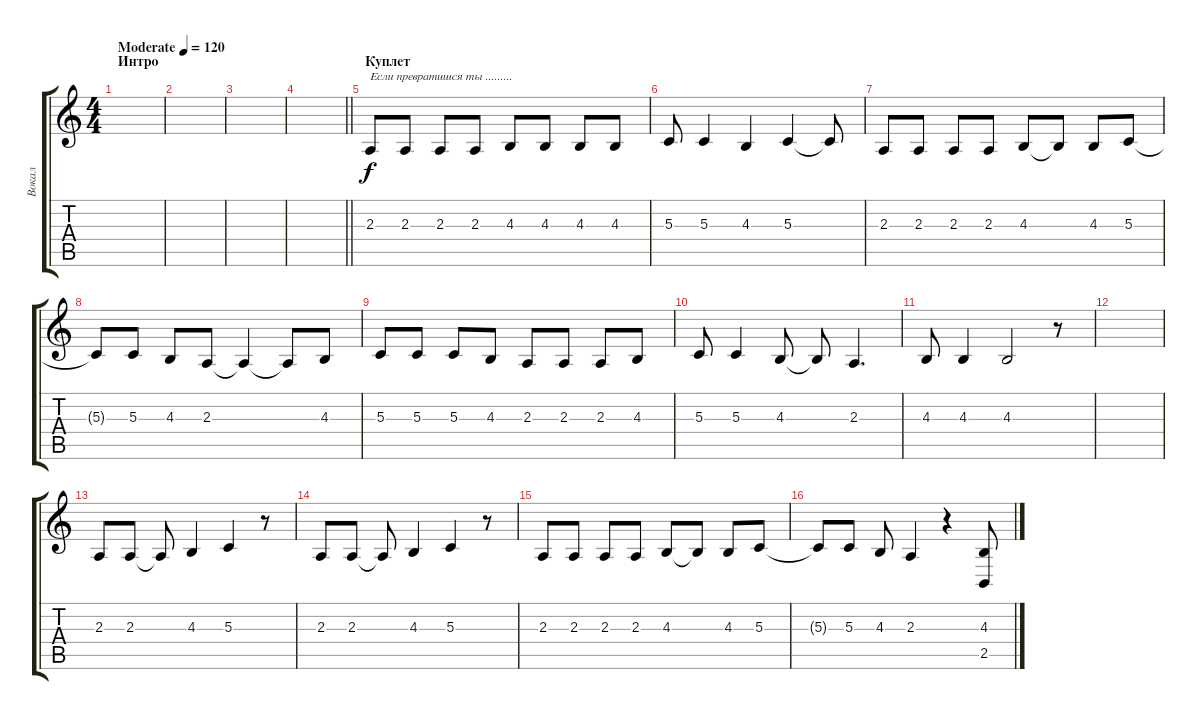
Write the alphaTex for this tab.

\track ("Вокал" "Вокал") {instrument oboe}
\staff {score tabs}
\tuning (E4 B3 G3 D3 A2 E2) {hide}
\ts (4 4)
\section ("" "Интро")
\tempo (120 "Moderate")
\clef g2
\ks c
|
|
|
\barLineRight lightlight
|
\section ("" "Куплет")
2.3.8{txt "Если превратишся ты ........."} 2.3.8 2.3.8 2.3.8 4.3.8 4.3.8 4.3.8 4.3.8 |
5.3.8 5.3.4 4.3.4 5.3.4 5.3{t}.8 |
2.3.8 2.3.8 2.3.8 2.3.8 4.3.8 4.3{t}.8 4.3.8 5.3.8 |
5.3{t}.8 5.3.8 4.3.8 2.3.8 2.3{t}.4 2.3{t}.8 4.3.8 |
5.3.8 5.3.8 5.3.8 4.3.8 2.3.8 2.3.8 2.3.8 4.3.8 |
5.3.8 5.3.4 4.3.8 4.3{t}.8 2.3.4{d} |
4.3.8 4.3.4 4.3.2 r.8 |
|
2.3.8 2.3.8 2.3{t}.8 4.3.4 5.3.4 r.8 |
2.3.8 2.3.8 2.3{t}.8 4.3.4 5.3.4 r.8 |
2.3.8 2.3.8 2.3.8 2.3.8 4.3.8 4.3{t}.8 4.3.8 5.3.8 |
5.3{t}.8 5.3.8 4.3.8 2.3.4 r.4 (4.3 2.5).8
